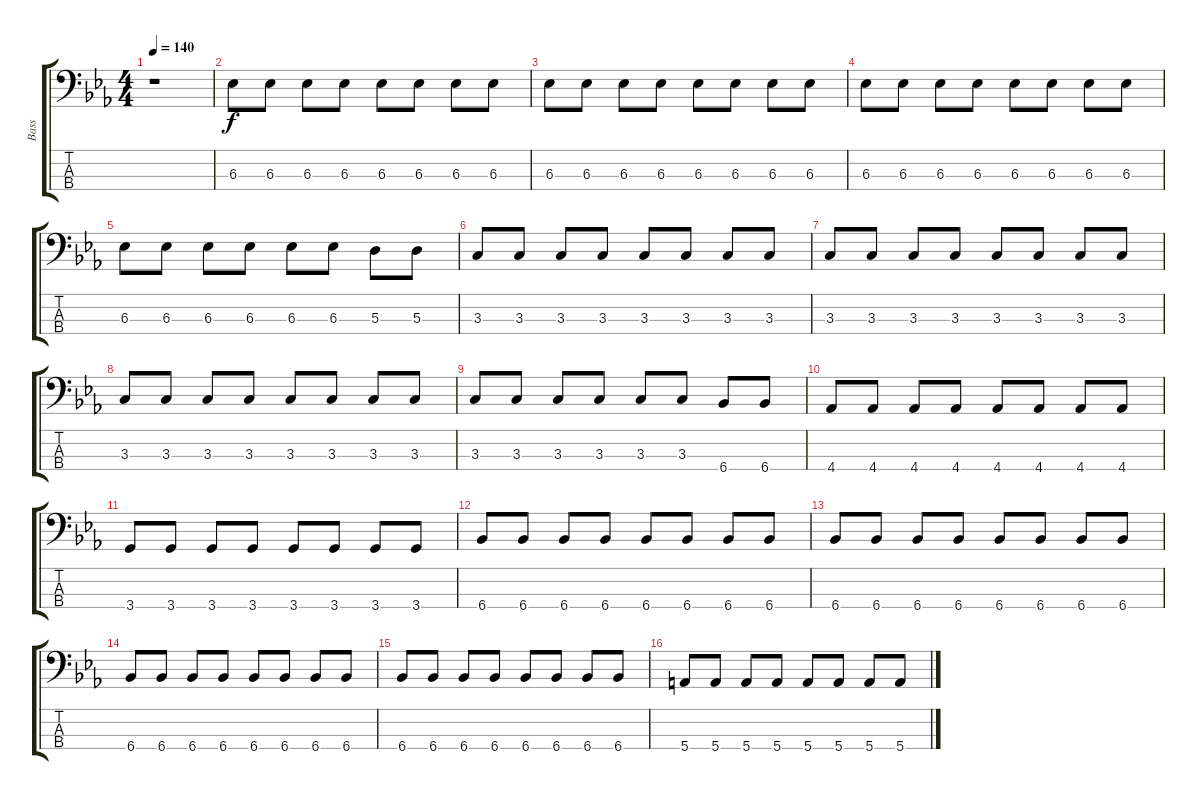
\track ("Bass" "Bass") {instrument slapbass1}
\staff {score tabs}
\tuning (G2 D2 A1 E1) {hide}
\ts (4 4)
\tempo 140
\clef f4
\ks eb
r.1{dy f instrument slapbass1} |
6.3.8 6.3.8 6.3.8 6.3.8 6.3.8 6.3.8 6.3.8 6.3.8 |
6.3.8 6.3.8 6.3.8 6.3.8 6.3.8 6.3.8 6.3.8 6.3.8 |
6.3.8 6.3.8 6.3.8 6.3.8 6.3.8 6.3.8 6.3.8 6.3.8 |
6.3.8 6.3.8 6.3.8 6.3.8 6.3.8 6.3.8 5.3.8 5.3.8 |
3.3.8 3.3.8 3.3.8 3.3.8 3.3.8 3.3.8 3.3.8 3.3.8 |
3.3.8 3.3.8 3.3.8 3.3.8 3.3.8 3.3.8 3.3.8 3.3.8 |
3.3.8 3.3.8 3.3.8 3.3.8 3.3.8 3.3.8 3.3.8 3.3.8 |
3.3.8 3.3.8 3.3.8 3.3.8 3.3.8 3.3.8 6.4.8 6.4.8 |
4.4.8 4.4.8 4.4.8 4.4.8 4.4.8 4.4.8 4.4.8 4.4.8 |
3.4.8 3.4.8 3.4.8 3.4.8 3.4.8 3.4.8 3.4.8 3.4.8 |
6.4.8 6.4.8 6.4.8 6.4.8 6.4.8 6.4.8 6.4.8 6.4.8 |
6.4.8 6.4.8 6.4.8 6.4.8 6.4.8 6.4.8 6.4.8 6.4.8 |
6.4.8 6.4.8 6.4.8 6.4.8 6.4.8 6.4.8 6.4.8 6.4.8 |
6.4.8 6.4.8 6.4.8 6.4.8 6.4.8 6.4.8 6.4.8 6.4.8 |
5.4.8 5.4.8 5.4.8 5.4.8 5.4.8 5.4.8 5.4.8 5.4.8
